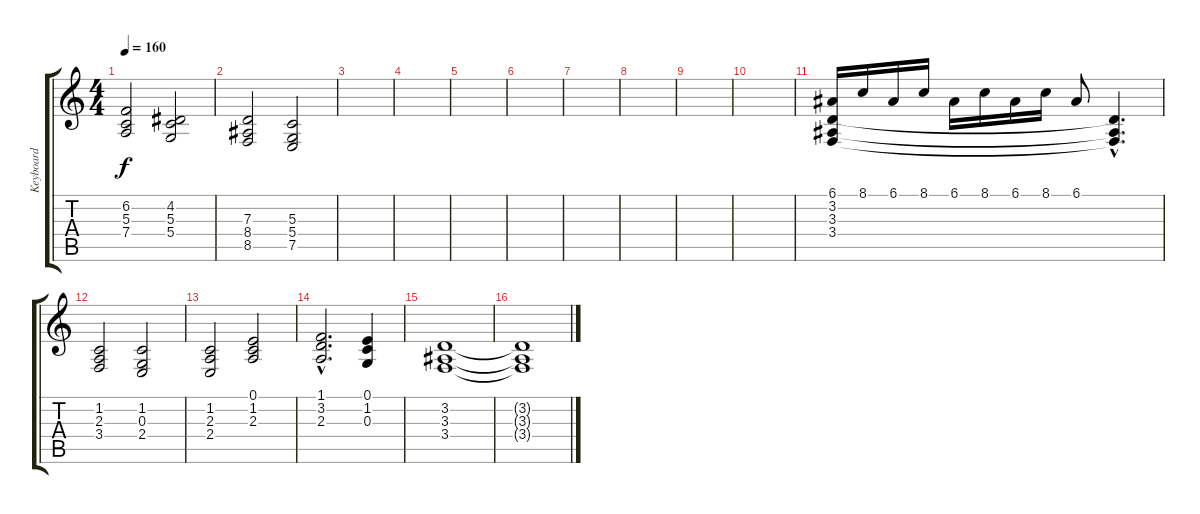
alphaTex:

\track ("Keyboard" "Keyboard") {instrument harpsichord}
\staff {score tabs}
\tuning (E4 B3 G3 D3 A2 E2) {hide}
\ts (4 4)
\tempo 160
\clef g2
\ks c
(6.2 5.3 7.4).2{dy f} (4.2 5.3 5.4).2 |
(7.3 8.4 8.5).2 (5.3 5.4 7.5).2 |
|
|
|
|
|
|
|
|
(6.1 3.2 3.3 3.4).16 8.1.16 6.1.16 8.1.16 6.1.16 8.1.16 6.1.16 8.1.16 6.1.8 (3.2{hac t} 3.3{hac t} 3.4{hac t}).4{d} |
(1.2 2.3 3.4).2 (1.2 0.3 2.4).2 |
(1.2 2.3 2.4).2 (0.1 1.2 2.3).2 |
(1.1{hac} 3.2{hac} 2.3{hac}).2{d} (0.1 1.2 0.3).4 |
(3.2 3.3 3.4).1 |
(3.2{t} 3.3{t} 3.4{t}).1
